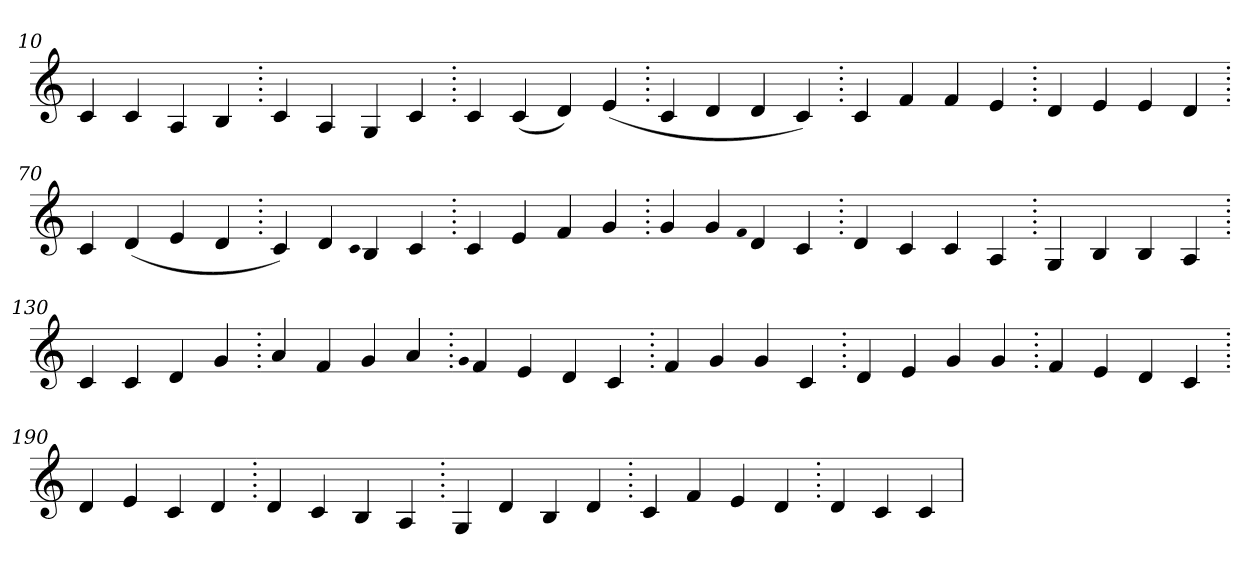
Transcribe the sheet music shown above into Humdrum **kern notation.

**kern
*part1
*staff1
*clefG2
=10.
4c
4c
4A
4B
=20.
4c
4A
4G
4c
=30.
4c
(>4c
4d)
(>4e
=40.
4c
4d
4d
4c)
=50.
4c
4f
4f
4e
=60.
4d
4e
4e
4d
=70.
4c
(>4d
4e
4d
=80.
4c)
(>4d
qqc
4B
4c
=90.
4c
4e
4f
4g
=100.
4g
4g
qqf
4d
4c
=110.
4d
4c
4c
4A
=120.
4G
4B
4B
4A
=130.
4c
4c
4d
4g
=140.
4a
4f
4g
4a
=150.
qqg
4f
4e
4d
4c
=160.
4f
4g
4g
4c
=170.
4d
4e
4g
4g
=180.
4f
4e
4d
4c
=190.
4d
4e
4c
4d
=200.
4d
4c
4B
4A
=210.
4G
4d
4B
4d
=220.
4c
4f
4e
4d
=230.
4d
4c
4c
=
*-
